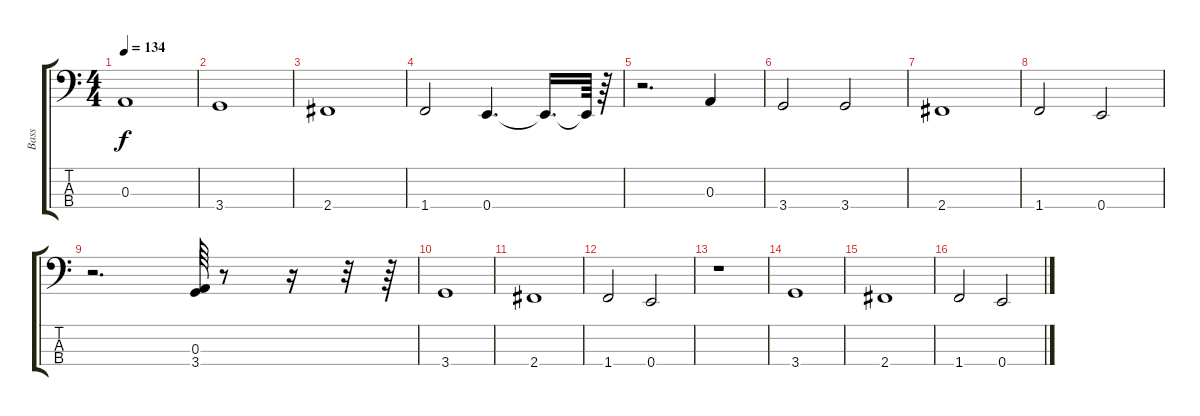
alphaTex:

\track ("Bass" "Bass") {instrument acousticguitarsteel}
\staff {score tabs}
\tuning (G2 D2 A1 E1) {hide}
\ts (4 4)
\tempo 134
\clef f4
\ks c
0.3.1{dy f} |
3.4.1 |
2.4.1 |
1.4.2 0.4.4{d} 0.4{t}.16{d} 0.4{t}.64 r.64 |
r.2{d} 0.3.4 |
3.4.2 3.4.2 |
2.4.1 |
1.4.2 0.4.2 |
r.2{d} (0.3 3.4).64 r.8 r.16 r.32 r.64 |
3.4.1 |
2.4.1 |
1.4.2 0.4.2 |
r.1 |
3.4.1 |
2.4.1 |
1.4.2 0.4.2
